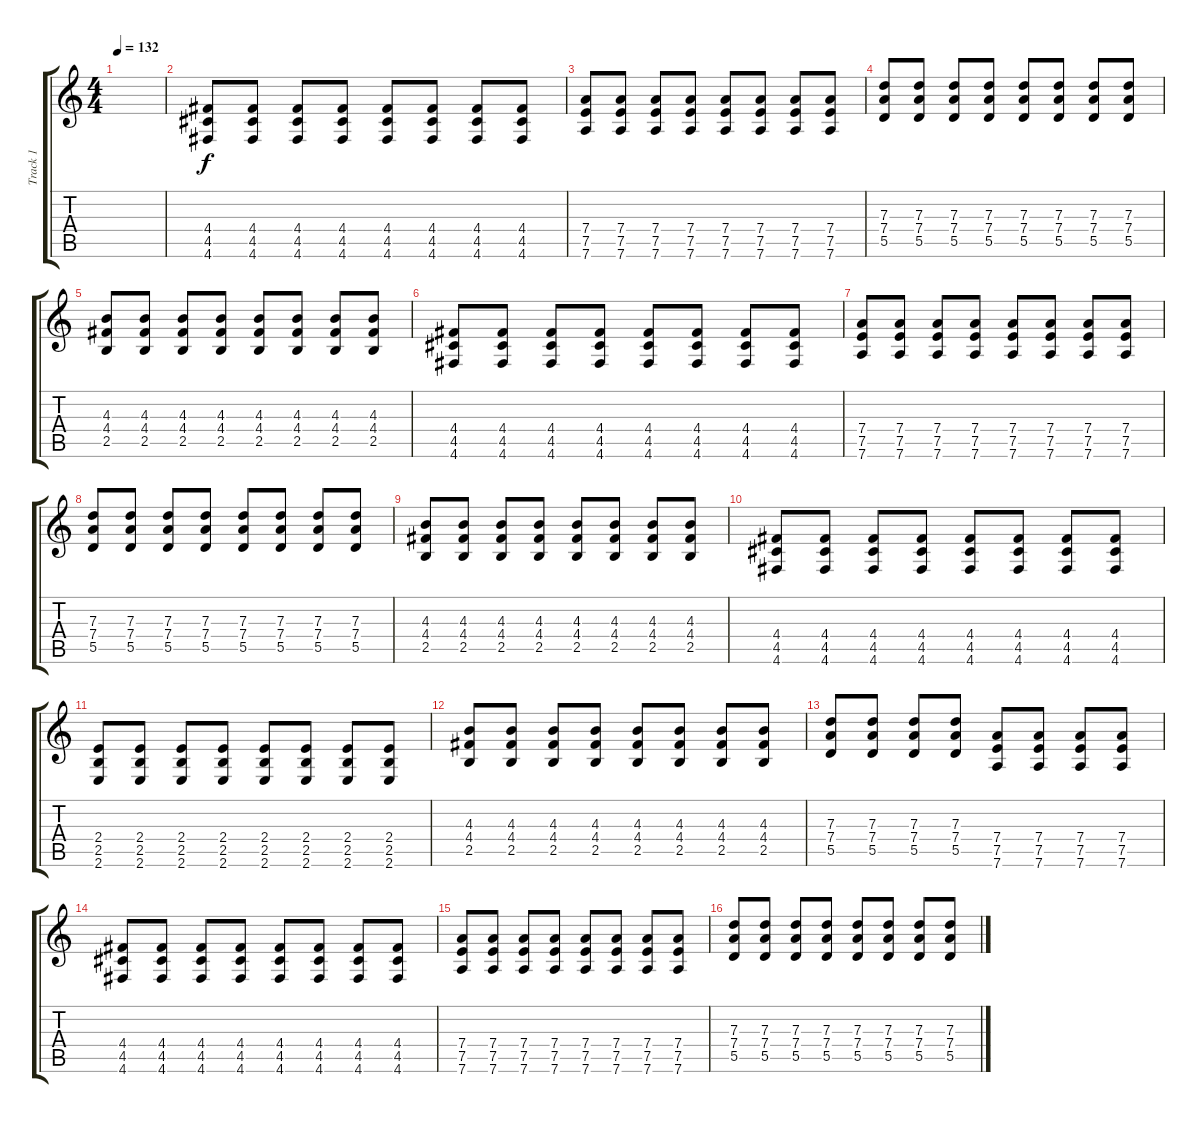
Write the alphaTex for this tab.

\track ("Track 1" "Track 1") {instrument overdrivenguitar}
\staff {score tabs}
\tuning (E4 B3 G3 D3 A2 D2) {hide}
\ts (4 4)
\tempo 132
\clef g2
\ks c
|
(4.4 4.5 4.6).8{volume 13} (4.4 4.5 4.6).8 (4.4 4.5 4.6).8 (4.4 4.5 4.6).8 (4.4 4.5 4.6).8 (4.4 4.5 4.6).8 (4.4 4.5 4.6).8 (4.4 4.5 4.6).8 |
(7.4 7.5 7.6).8 (7.4 7.5 7.6).8 (7.4 7.5 7.6).8 (7.4 7.5 7.6).8 (7.4 7.5 7.6).8 (7.4 7.5 7.6).8 (7.4 7.5 7.6).8 (7.4 7.5 7.6).8 |
(7.3 7.4 5.5).8 (7.3 7.4 5.5).8 (7.3 7.4 5.5).8 (7.3 7.4 5.5).8 (7.3 7.4 5.5).8 (7.3 7.4 5.5).8 (7.3 7.4 5.5).8 (7.3 7.4 5.5).8 |
(4.3 4.4 2.5).8 (4.3 4.4 2.5).8 (4.3 4.4 2.5).8 (4.3 4.4 2.5).8 (4.3 4.4 2.5).8 (4.3 4.4 2.5).8 (4.3 4.4 2.5).8 (4.3 4.4 2.5).8 |
(4.4 4.5 4.6).8 (4.4 4.5 4.6).8 (4.4 4.5 4.6).8 (4.4 4.5 4.6).8 (4.4 4.5 4.6).8 (4.4 4.5 4.6).8 (4.4 4.5 4.6).8 (4.4 4.5 4.6).8 |
(7.4 7.5 7.6).8 (7.4 7.5 7.6).8 (7.4 7.5 7.6).8 (7.4 7.5 7.6).8 (7.4 7.5 7.6).8 (7.4 7.5 7.6).8 (7.4 7.5 7.6).8 (7.4 7.5 7.6).8 |
(7.3 7.4 5.5).8 (7.3 7.4 5.5).8 (7.3 7.4 5.5).8 (7.3 7.4 5.5).8 (7.3 7.4 5.5).8 (7.3 7.4 5.5).8 (7.3 7.4 5.5).8 (7.3 7.4 5.5).8 |
(4.3 4.4 2.5).8 (4.3 4.4 2.5).8 (4.3 4.4 2.5).8 (4.3 4.4 2.5).8 (4.3 4.4 2.5).8 (4.3 4.4 2.5).8 (4.3 4.4 2.5).8 (4.3 4.4 2.5).8 |
(4.4 4.5 4.6).8 (4.4 4.5 4.6).8 (4.4 4.5 4.6).8 (4.4 4.5 4.6).8 (4.4 4.5 4.6).8 (4.4 4.5 4.6).8 (4.4 4.5 4.6).8 (4.4 4.5 4.6).8 |
(2.4 2.5 2.6).8 (2.4 2.5 2.6).8 (2.4 2.5 2.6).8 (2.4 2.5 2.6).8 (2.4 2.5 2.6).8 (2.4 2.5 2.6).8 (2.4 2.5 2.6).8 (2.4 2.5 2.6).8 |
(4.3 4.4 2.5).8 (4.3 4.4 2.5).8 (4.3 4.4 2.5).8 (4.3 4.4 2.5).8 (4.3 4.4 2.5).8 (4.3 4.4 2.5).8 (4.3 4.4 2.5).8 (4.3 4.4 2.5).8 |
(7.3 7.4 5.5).8 (7.3 7.4 5.5).8 (7.3 7.4 5.5).8 (7.3 7.4 5.5).8 (7.4 7.5 7.6).8 (7.4 7.5 7.6).8 (7.4 7.5 7.6).8 (7.4 7.5 7.6).8 |
(4.4 4.5 4.6).8 (4.4 4.5 4.6).8 (4.4 4.5 4.6).8 (4.4 4.5 4.6).8 (4.4 4.5 4.6).8 (4.4 4.5 4.6).8 (4.4 4.5 4.6).8 (4.4 4.5 4.6).8 |
(7.4 7.5 7.6).8 (7.4 7.5 7.6).8 (7.4 7.5 7.6).8 (7.4 7.5 7.6).8 (7.4 7.5 7.6).8 (7.4 7.5 7.6).8 (7.4 7.5 7.6).8 (7.4 7.5 7.6).8 |
(7.3 7.4 5.5).8 (7.3 7.4 5.5).8 (7.3 7.4 5.5).8 (7.3 7.4 5.5).8 (7.3 7.4 5.5).8 (7.3 7.4 5.5).8 (7.3 7.4 5.5).8 (7.3 7.4 5.5).8
